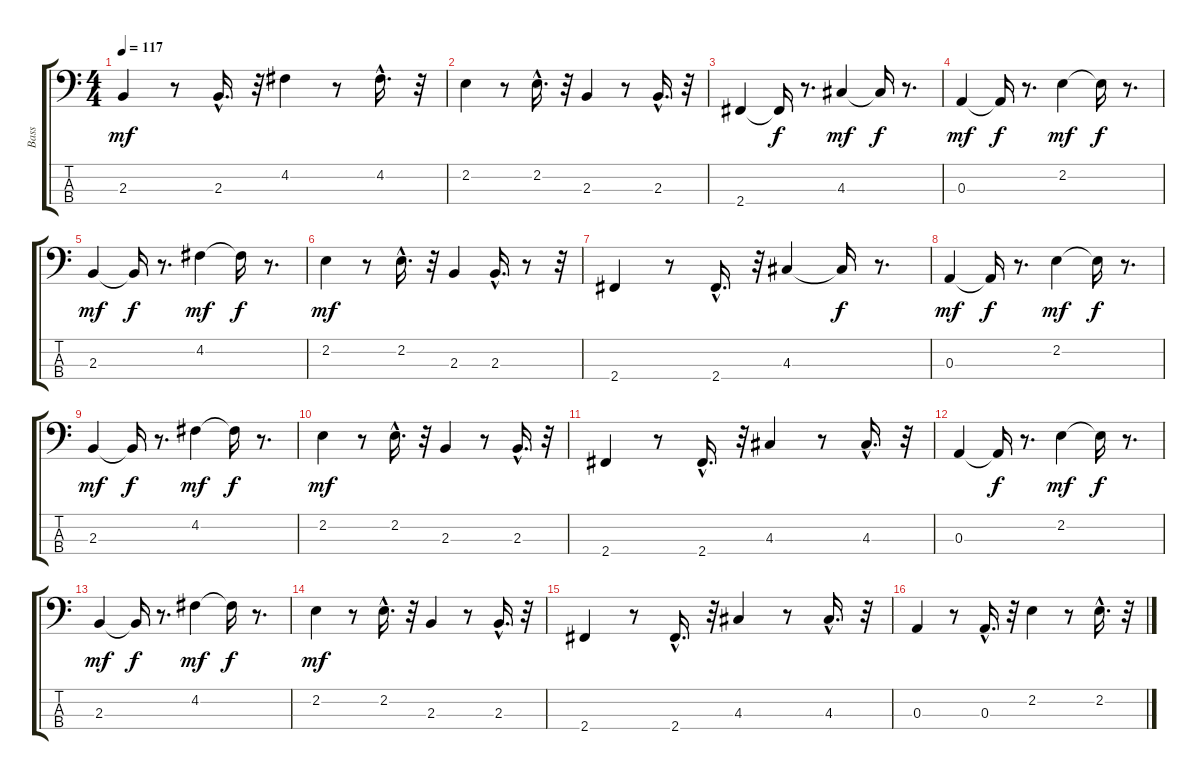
\track ("Bass" "Bass") {instrument electricbasspick}
\staff {score tabs}
\tuning (G2 D2 A1 E1) {hide}
\ts (4 4)
\tempo 117
\clef f4
\ks c
2.3.4{dy mf} r.8 2.3{hac}.16{d} r.32 4.2.4 r.8 4.2{hac}.16{d} r.32 |
2.2.4 r.8 2.2{hac}.16{d} r.32 2.3.4 r.8 2.3{hac}.16{d} r.32 |
2.4.4 2.4{t}.16{dy f} r.8{d} 4.3.4{dy mf} 4.3{t}.16{dy f} r.8{d} |
0.3.4{dy mf} 0.3{t}.16{dy f} r.8{d} 2.2.4{dy mf} 2.2{t}.16{dy f} r.8{d} |
2.3.4{dy mf} 2.3{t}.16{dy f} r.8{d} 4.2.4{dy mf} 4.2{t}.16{dy f} r.8{d} |
2.2.4{dy mf} r.8 2.2{hac}.16{d} r.32 2.3.4 2.3{hac}.16{d} r.8 r.32 |
2.4.4 r.8 2.4{hac}.16{d} r.32 4.3.4 4.3{t}.16{dy f} r.8{d} |
0.3.4{dy mf} 0.3{t}.16{dy f} r.8{d} 2.2.4{dy mf} 2.2{t}.16{dy f} r.8{d} |
2.3.4{dy mf} 2.3{t}.16{dy f} r.8{d} 4.2.4{dy mf} 4.2{t}.16{dy f} r.8{d} |
2.2.4{dy mf} r.8 2.2{hac}.16{d} r.32 2.3.4 r.8 2.3{hac}.16{d} r.32 |
2.4.4 r.8 2.4{hac}.16{d} r.32 4.3.4 r.8 4.3{hac}.16{d} r.32 |
0.3.4 0.3{t}.16{dy f} r.8{d} 2.2.4{dy mf} 2.2{t}.16{dy f} r.8{d} |
2.3.4{dy mf} 2.3{t}.16{dy f} r.8{d} 4.2.4{dy mf} 4.2{t}.16{dy f} r.8{d} |
2.2.4{dy mf} r.8 2.2{hac}.16{d} r.32 2.3.4 r.8 2.3{hac}.16{d} r.32 |
2.4.4 r.8 2.4{hac}.16{d} r.32 4.3.4 r.8 4.3{hac}.16{d} r.32 |
0.3.4 r.8 0.3{hac}.16{d} r.32 2.2.4 r.8 2.2{hac}.16{d} r.32
